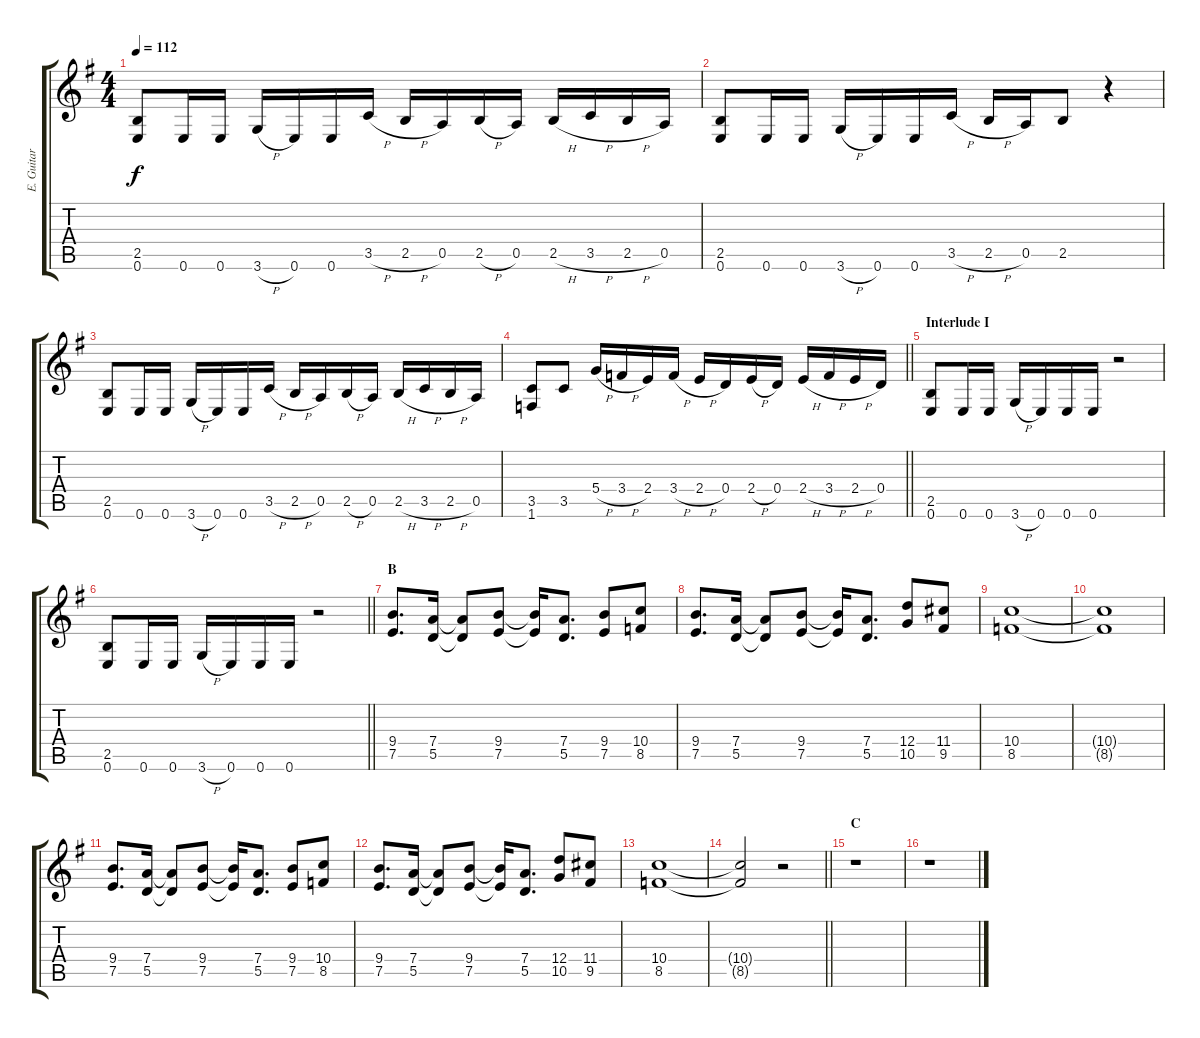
\track ("E. Guitar I" "E. Guitar ") {instrument overdrivenguitar}
\staff {score tabs}
\tuning (E4 B3 G3 D3 A2 E2) {hide}
\ts (4 4)
\tempo 112
\clef g2
\ks g
(2.5 0.6).8{dy f} 0.6.16 0.6.16 3.6{h}.16 0.6.16 0.6.16 3.5{h}.16 2.5{h}.16 0.5.16 2.5{h}.16 0.5.16 2.5{h}.16 3.5{h}.16 2.5{h}.16 0.5.16 |
(2.5 0.6).8 0.6.16 0.6.16 3.6{h}.16 0.6.16 0.6.16 3.5{h}.16 2.5{h}.16 0.5.16 2.5.8 r.4 |
(2.5 0.6).8 0.6.16 0.6.16 3.6{h}.16 0.6.16 0.6.16 3.5{h}.16 2.5{h}.16 0.5.16 2.5{h}.16 0.5.16 2.5{h}.16 3.5{h}.16 2.5{h}.16 0.5.16 |
\barLineRight lightlight
(3.5 1.6).8 3.5.8 5.4{h}.16 3.4{h}.16 2.4.16 3.4{h}.16 2.4{h}.16 0.4.16 2.4{h}.16 0.4.16 2.4{h}.16 3.4{h}.16 2.4{h}.16 0.4.16 |
\section ("" "Interlude I")
(2.5 0.6).8 0.6.16 0.6.16 3.6{h}.16 0.6.16 0.6.16 0.6.16 r.2 |
\barLineRight lightlight
(2.5 0.6).8 0.6.16 0.6.16 3.6{h}.16 0.6.16 0.6.16 0.6.16 r.2 |
\section ("" "B")
(9.4 7.5).8{d} (7.4 5.5).16 (7.4{t} 5.5{t}).8 (9.4 7.5).8 (9.4{t} 7.5{t}).16 (7.4 5.5).8{d} (9.4 7.5).8 (10.4 8.5).8 |
(9.4 7.5).8{d} (7.4 5.5).16 (7.4{t} 5.5{t}).8 (9.4 7.5).8 (9.4{t} 7.5{t}).16 (7.4 5.5).8{d} (12.4 10.5).8 (11.4 9.5).8 |
(10.4 8.5).1 |
(10.4{t} 8.5{t}).1 |
(9.4 7.5).8{d} (7.4 5.5).16 (7.4{t} 5.5{t}).8 (9.4 7.5).8 (9.4{t} 7.5{t}).16 (7.4 5.5).8{d} (9.4 7.5).8 (10.4 8.5).8 |
(9.4 7.5).8{d} (7.4 5.5).16 (7.4{t} 5.5{t}).8 (9.4 7.5).8 (9.4{t} 7.5{t}).16 (7.4 5.5).8{d} (12.4 10.5).8 (11.4 9.5).8 |
(10.4 8.5).1 |
\barLineRight lightlight
(10.4{t} 8.5{t}).2 r.2 |
\section ("" "C")
r.1 |
r.1
